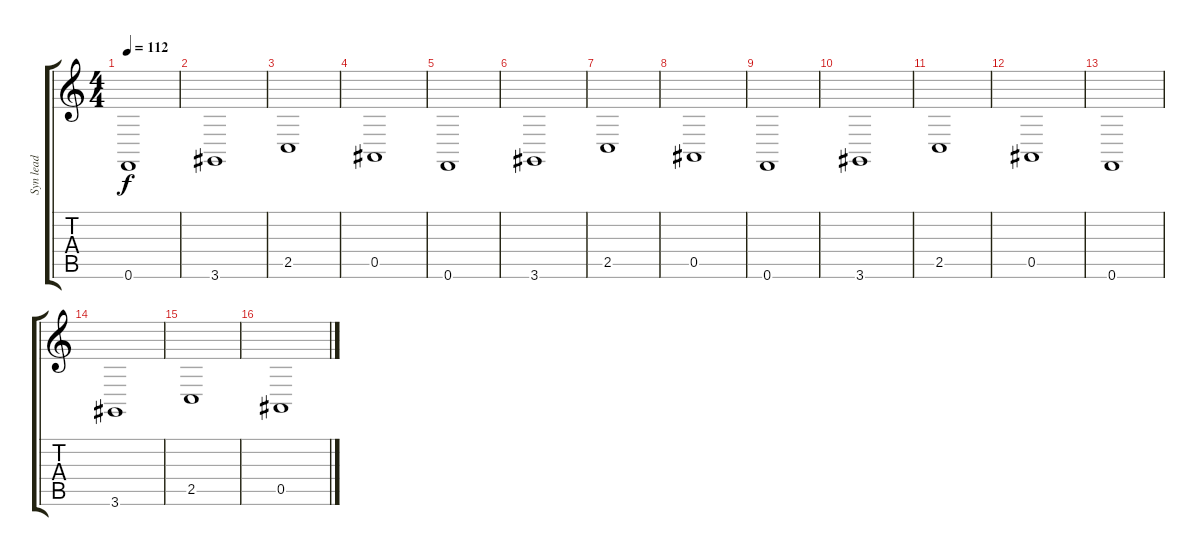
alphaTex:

\track ("Syn lead" "Syn lead") {instrument lead2sawtooth}
\staff {score tabs}
\tuning (F4 C4 Ab3 Eb3 Bb2 F2) {hide}
\ts (4 4)
\tempo 112
\clef g2
\ks c
0.6.1{dy f} |
3.6.1 |
2.5.1 |
0.5.1 |
0.6.1 |
3.6.1 |
2.5.1 |
0.5.1 |
0.6.1 |
3.6.1 |
2.5.1 |
0.5.1 |
0.6.1 |
3.6.1 |
2.5.1 |
0.5.1
